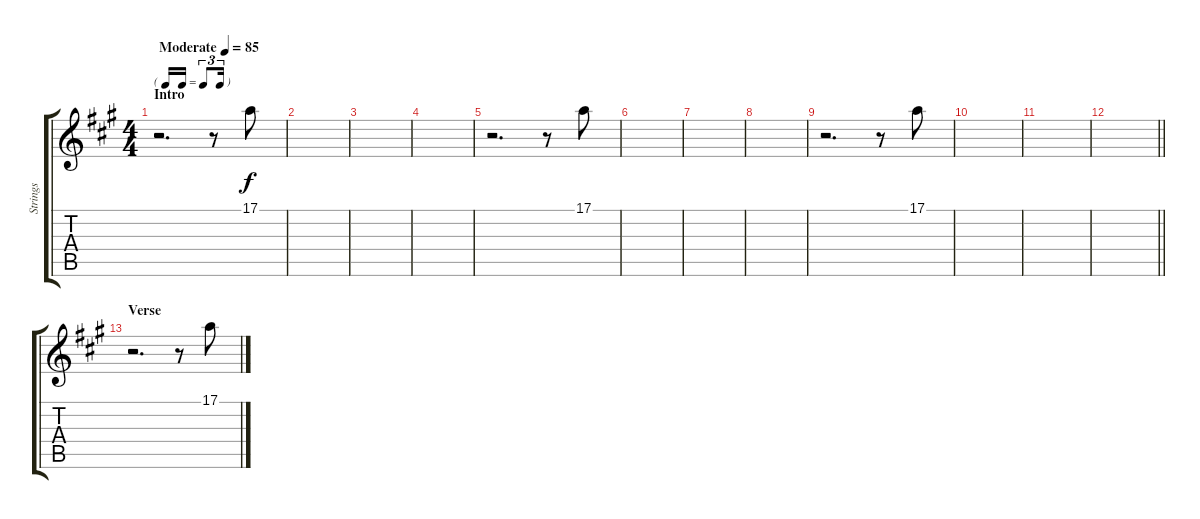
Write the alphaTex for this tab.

\track ("Strings" "Strings") {instrument pizzicatostrings}
\staff {score tabs}
\tuning (E4 B3 G3 D3 A2 E2) {hide}
\ts (4 4)
\tf triplet16th
\section ("" "Intro")
\tempo (85 "Moderate")
\clef g2
\ks a
r.2{d dy f instrument pizzicatostrings} r.8 17.1.8 |
|
|
|
r.2{d} r.8 17.1.8 |
|
|
|
r.2{d} r.8 17.1.8 |
|
|
\barLineRight lightlight
|
\section ("" "Verse")
r.2{d} r.8 17.1.8
